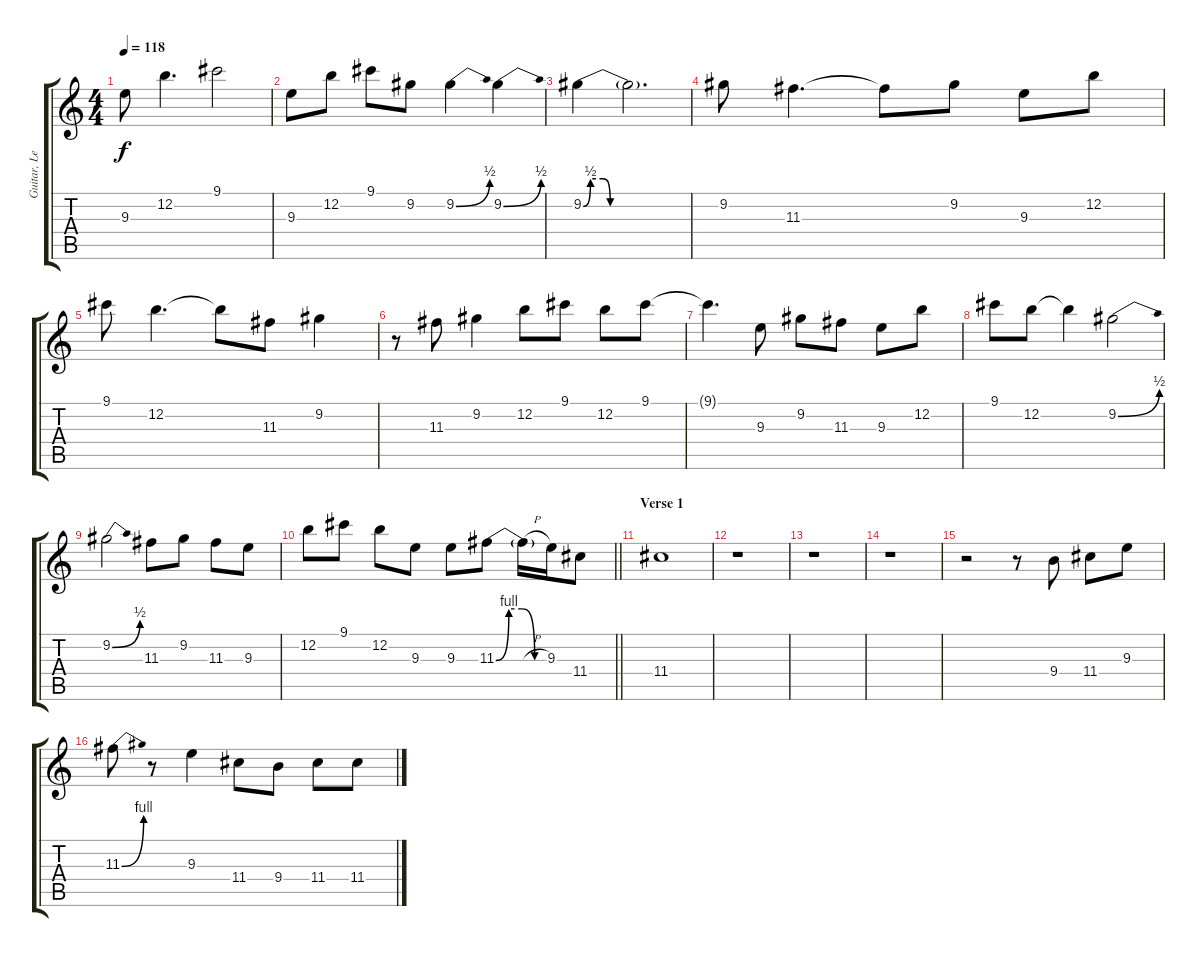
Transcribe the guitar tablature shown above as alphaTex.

\track ("Guitar, Lead" "Guitar, Le") {instrument distortionguitar}
\staff {score tabs}
\tuning (E4 B3 G3 D3 A2 E2) {hide}
\ts (4 4)
\tempo 118
\clef g2
\ks c
9.3.8{dy f} 12.2.4{d} 9.1.2 |
9.3.8 12.2.8 9.1.8 9.2.8 9.2{be (bend 0 0 60 2)}.4 9.2{be (bend 0 0 60 2)}.4 |
9.2{be (custom 0 0 4 2 11 2 15 0 60 0)}.4 9.2{t}.2{d} |
9.2.8 11.3.4{d} 11.3{t}.8 9.2.8 9.3.8 12.2.8 |
9.1.8 12.2.4{d} 12.2{t}.8 11.3.8 9.2.4 |
r.8 11.3.8 9.2.4 12.2.8 9.1.8 12.2.8 9.1.8 |
9.1{t}.4{d} 9.3.8 9.2.8 11.3.8 9.3.8 12.2.8 |
9.1.8 12.2.8 12.2{t}.4 9.2{be (bend 0 0 60 2)}.2 |
9.2{be (bend 0 0 60 2)}.2 11.3.8 9.2.8 11.3.8 9.3.8 |
\barLineRight lightlight
12.2.8 9.1.8 12.2.8 9.3.8 9.3.8 11.3{be (custom 0 0 15 4 30 4 45 0 60 0)}.8 11.3{h t}.16 9.3.16 11.4.8 |
\section ("" "Verse 1")
11.4.1 |
r.1 |
r.1 |
r.1 |
r.2 r.8 9.4.8 11.4.8 9.3.8 |
11.3{be (bend 0 0 60 4)}.8 r.8 9.3.4 11.4.8 9.4.8 11.4.8 11.4.8
